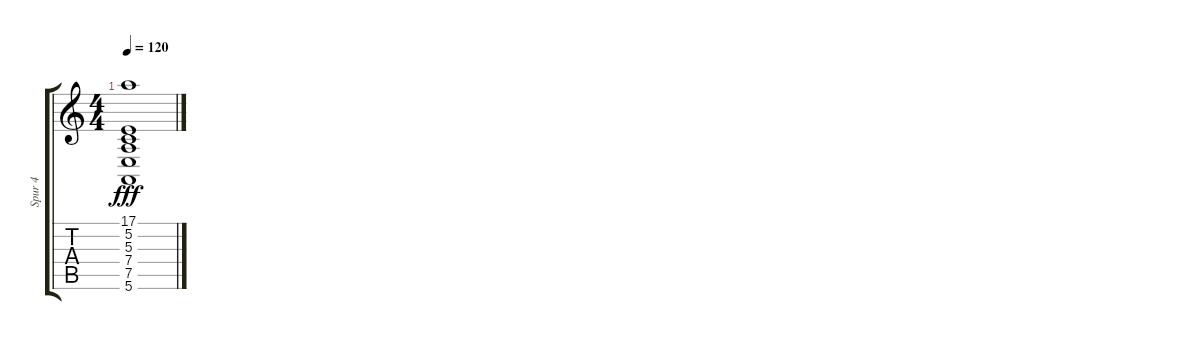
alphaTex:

\track ("Spur 4" "Spur 4") {instrument brightacousticpiano}
\staff {score tabs}
\tuning (E4 B3 G3 D3 A2 E2) {hide}
\ts (4 4)
\tempo 120
\clef g2
\ks c
(17.1 5.2 5.3 7.4 7.5 5.6).1{dy fff}
